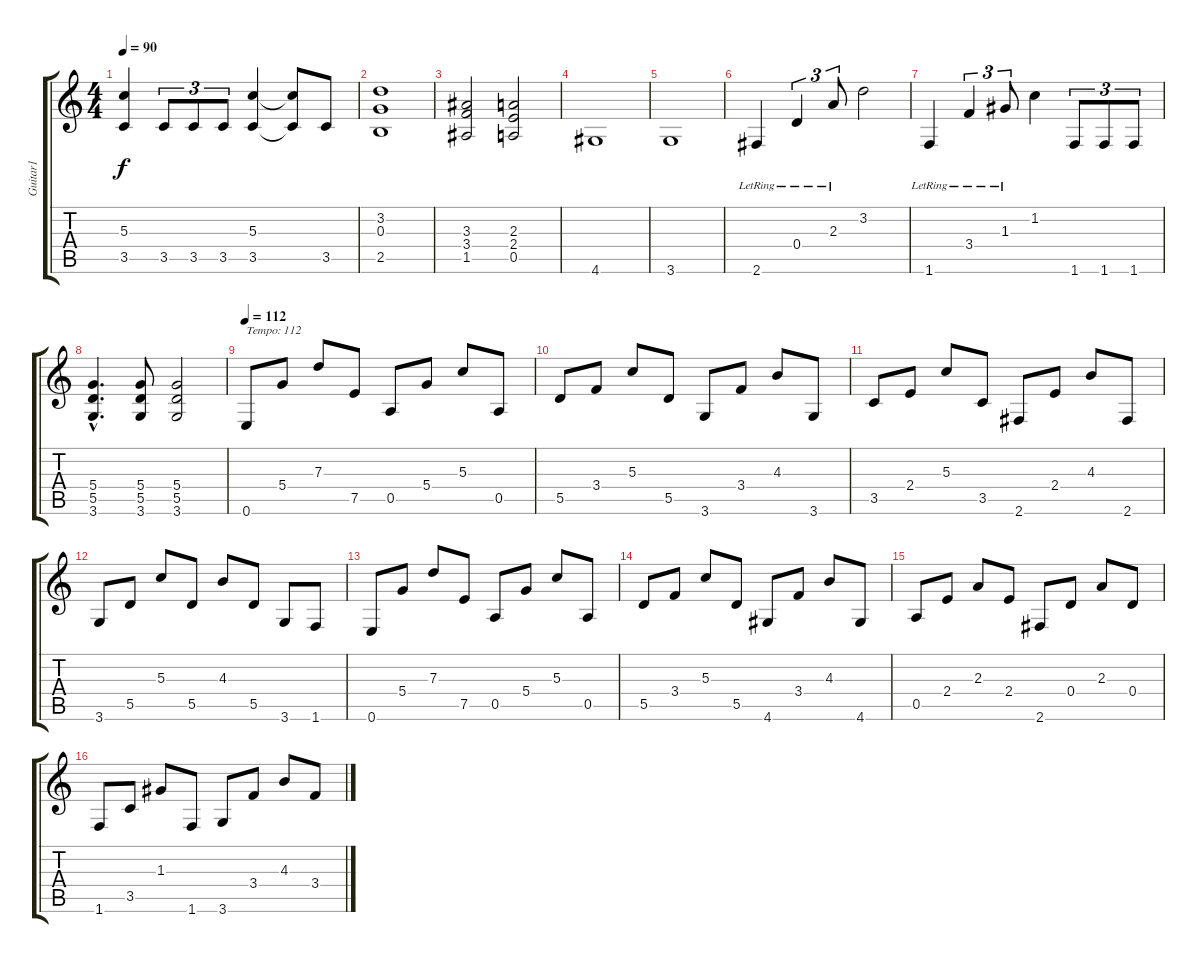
\track ("Guitar1" "Guitar1") {instrument distortionguitar}
\staff {score tabs}
\tuning (E4 B3 G3 D3 A2 E2) {hide}
\ts (4 4)
\tempo 90
\clef g2
\ks c
(5.3{t} 3.5{t}).4{dy f} 3.5.8{tu (3 2)} 3.5.8{tu (3 2)} 3.5.8{tu (3 2)} (5.3 3.5).4 (5.3{t} 3.5{t}).8 3.5.8 |
(3.2 0.3 2.5).1 |
(3.3 3.4 1.5).2 (2.3 2.4 0.5).2 |
4.6.1 |
3.6.1 |
2.6{lr}.4 0.4{lr}.4{tu (3 2)} 2.3{lr}.8{tu (3 2)} 3.2.2 |
1.6{lr}.4 3.4{lr}.4{tu (3 2)} 1.3{lr}.8{tu (3 2)} 1.2.4 1.6.8{tu (3 2)} 1.6.8{tu (3 2)} 1.6.8{tu (3 2)} |
(5.4{hac} 5.5{hac} 3.6{hac}).4{d} (5.4 5.5 3.6).8 (5.4 5.5 3.6).2 |
\tempo 112
0.6.8{txt "Tempo: 112"} 5.4.8 7.3.8 7.5.8 0.5.8 5.4.8 5.3.8 0.5.8 |
5.5.8 3.4.8 5.3.8 5.5.8 3.6.8 3.4.8 4.3.8 3.6.8 |
3.5.8 2.4.8 5.3.8 3.5.8 2.6.8 2.4.8 4.3.8 2.6.8 |
3.6.8 5.5.8 5.3.8 5.5.8 4.3.8 5.5.8 3.6.8 1.6.8 |
0.6.8 5.4.8 7.3.8 7.5.8 0.5.8 5.4.8 5.3.8 0.5.8 |
5.5.8 3.4.8 5.3.8 5.5.8 4.6.8 3.4.8 4.3.8 4.6.8 |
0.5.8 2.4.8 2.3.8 2.4.8 2.6.8 0.4.8 2.3.8 0.4.8 |
1.6.8 3.5.8 1.3.8 1.6.8 3.6.8 3.4.8 4.3.8 3.4.8
